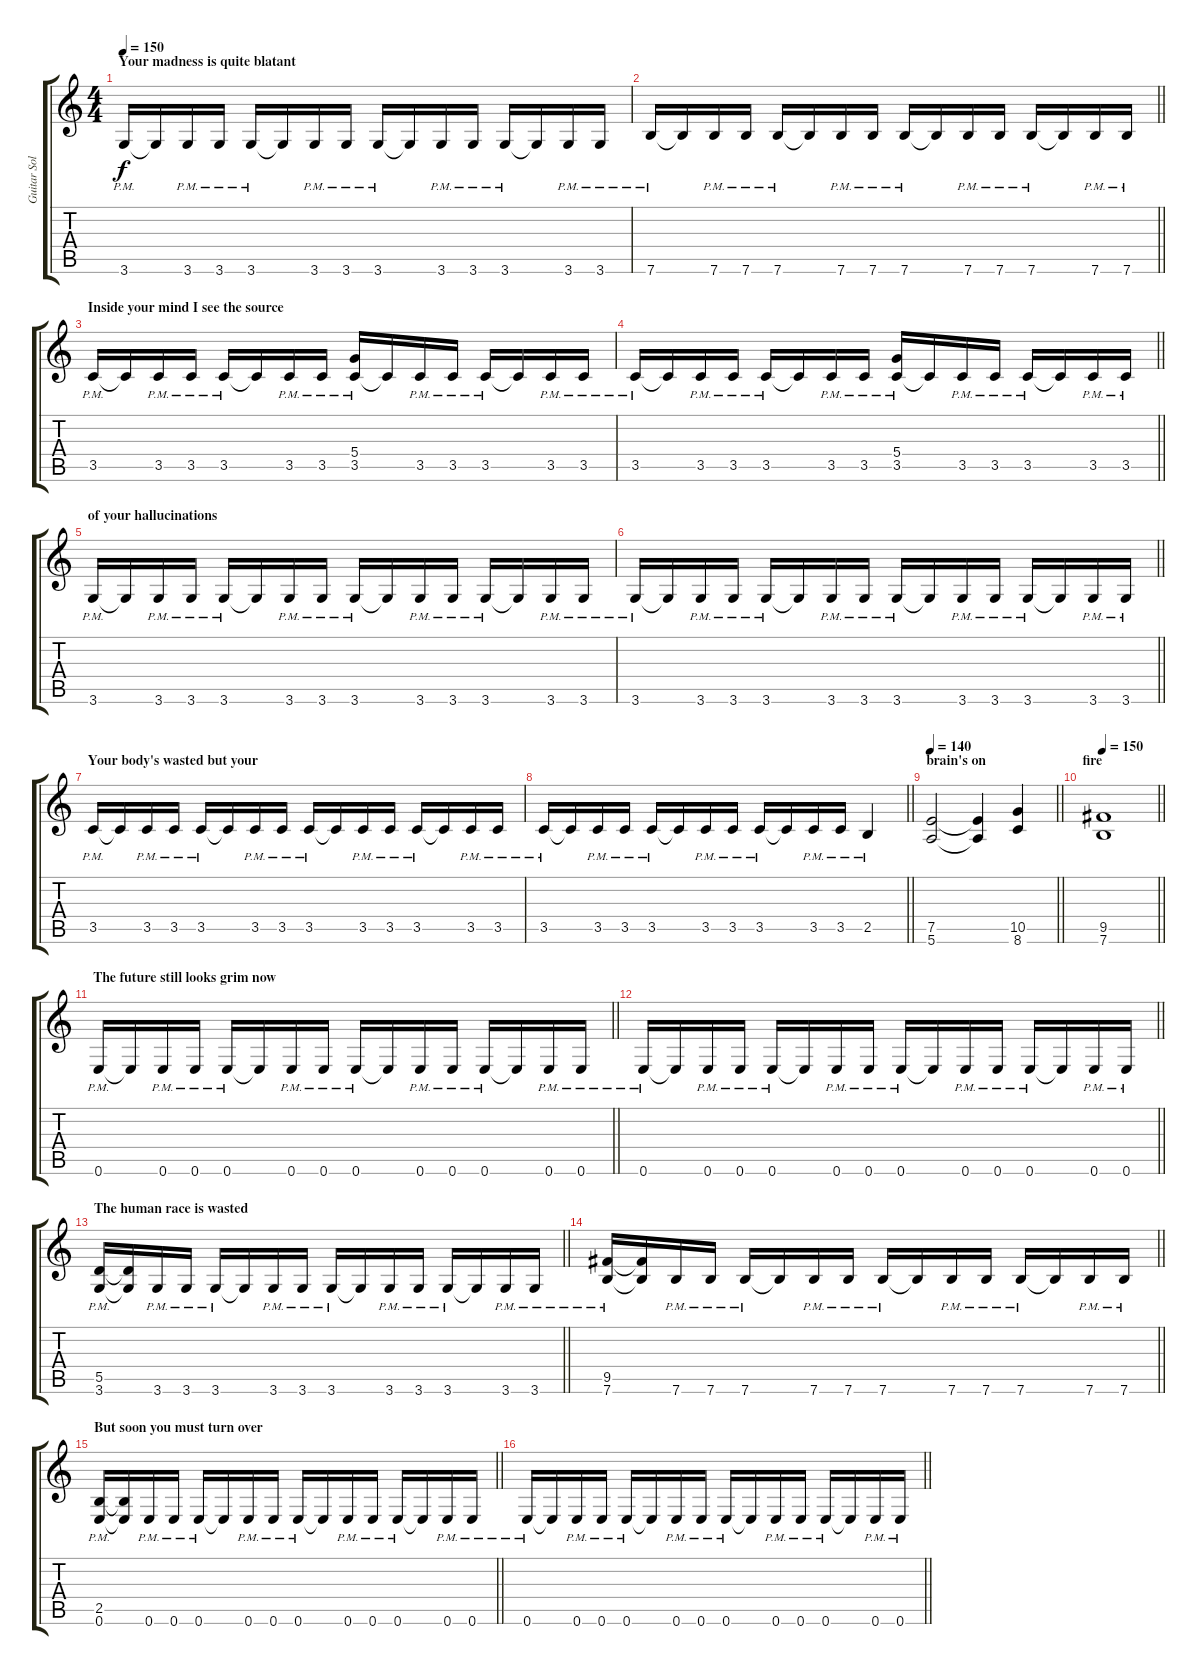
\track ("Guitar Solo" "Guitar Sol") {instrument distortionguitar}
\staff {score tabs}
\tuning (E4 B3 G3 D3 A2 E2) {hide}
\ts (4 4)
\section ("" "Your madness is quite blatant")
\tempo 150
\clef g2
\ks c
3.6{pm}.16{dy f} 3.6{t}.16 3.6{pm}.16 3.6{pm}.16 3.6{pm}.16 3.6{t}.16 3.6{pm}.16 3.6{pm}.16 3.6{pm}.16 3.6{t}.16 3.6{pm}.16 3.6{pm}.16 3.6{pm}.16 3.6{t}.16 3.6{pm}.16 3.6{pm}.16 |
\barLineRight lightlight
7.6{pm}.16 7.6{t}.16 7.6{pm}.16 7.6{pm}.16 7.6{pm}.16 7.6{t}.16 7.6{pm}.16 7.6{pm}.16 7.6{pm}.16 7.6{t}.16 7.6{pm}.16 7.6{pm}.16 7.6{pm}.16 7.6{t}.16 7.6{pm}.16 7.6{pm}.16 |
\section ("" "Inside your mind I see the source ")
3.5{pm}.16 3.5{t}.16 3.5{pm}.16 3.5{pm}.16 3.5{pm}.16 3.5{t}.16 3.5{pm}.16 3.5{pm}.16 (5.4 3.5{pm}).16 3.5{t}.16 3.5{pm}.16 3.5{pm}.16 3.5{pm}.16 3.5{t}.16 3.5{pm}.16 3.5{pm}.16 |
\barLineRight lightlight
3.5{pm}.16 3.5{t}.16 3.5{pm}.16 3.5{pm}.16 3.5{pm}.16 3.5{t}.16 3.5{pm}.16 3.5{pm}.16 (5.4 3.5{pm}).16 3.5{t}.16 3.5{pm}.16 3.5{pm}.16 3.5{pm}.16 3.5{t}.16 3.5{pm}.16 3.5{pm}.16 |
\section ("" "of your hallucinations")
3.6{pm}.16 3.6{t}.16 3.6{pm}.16 3.6{pm}.16 3.6{pm}.16 3.6{t}.16 3.6{pm}.16 3.6{pm}.16 3.6{pm}.16 3.6{t}.16 3.6{pm}.16 3.6{pm}.16 3.6{pm}.16 3.6{t}.16 3.6{pm}.16 3.6{pm}.16 |
\barLineRight lightlight
3.6{pm}.16 3.6{t}.16 3.6{pm}.16 3.6{pm}.16 3.6{pm}.16 3.6{t}.16 3.6{pm}.16 3.6{pm}.16 3.6{pm}.16 3.6{t}.16 3.6{pm}.16 3.6{pm}.16 3.6{pm}.16 3.6{t}.16 3.6{pm}.16 3.6{pm}.16 |
\section ("" "Your body's wasted but your ")
3.5{pm}.16 3.5{t}.16 3.5{pm}.16 3.5{pm}.16 3.5{pm}.16 3.5{t}.16 3.5{pm}.16 3.5{pm}.16 3.5{pm}.16 3.5{t}.16 3.5{pm}.16 3.5{pm}.16 3.5{pm}.16 3.5{t}.16 3.5{pm}.16 3.5{pm}.16 |
\barLineRight lightlight
3.5{pm}.16 3.5{t}.16 3.5{pm}.16 3.5{pm}.16 3.5{pm}.16 3.5{t}.16 3.5{pm}.16 3.5{pm}.16 3.5{pm}.16 3.5{t}.16 3.5{pm}.16 3.5{pm}.16 2.5{pm}.4 |
\section ("" "brain's on")
\tempo 140
\barLineRight lightlight
(7.5 5.6).2 (7.5{t} 5.6{t}).4 (10.5 8.6).4 |
\section ("" "fire")
\tempo 150
\barLineRight lightlight
(9.5 7.6).1 |
\section ("" "The future still looks grim now")
\barLineRight lightlight
0.6{pm}.16 0.6{t}.16 0.6{pm}.16 0.6{pm}.16 0.6{pm}.16 0.6{t}.16 0.6{pm}.16 0.6{pm}.16 0.6{pm}.16 0.6{t}.16 0.6{pm}.16 0.6{pm}.16 0.6{pm}.16 0.6{t}.16 0.6{pm}.16 0.6{pm}.16 |
\section ("" "")
\barLineRight lightlight
0.6{pm}.16 0.6{t}.16 0.6{pm}.16 0.6{pm}.16 0.6{pm}.16 0.6{t}.16 0.6{pm}.16 0.6{pm}.16 0.6{pm}.16 0.6{t}.16 0.6{pm}.16 0.6{pm}.16 0.6{pm}.16 0.6{t}.16 0.6{pm}.16 0.6{pm}.16 |
\section ("" "The human race is wasted")
\barLineRight lightlight
(5.5 3.6{pm}).16 (5.5{t} 3.6{t}).16 3.6{pm}.16 3.6{pm}.16 3.6{pm}.16 3.6{t}.16 3.6{pm}.16 3.6{pm}.16 3.6{pm}.16 3.6{t}.16 3.6{pm}.16 3.6{pm}.16 3.6{pm}.16 3.6{t}.16 3.6{pm}.16 3.6{pm}.16 |
\section ("" "")
\barLineRight lightlight
(9.5 7.6{pm}).16 (9.5{t} 7.6{t}).16 7.6{pm}.16 7.6{pm}.16 7.6{pm}.16 7.6{t}.16 7.6{pm}.16 7.6{pm}.16 7.6{pm}.16 7.6{t}.16 7.6{pm}.16 7.6{pm}.16 7.6{pm}.16 7.6{t}.16 7.6{pm}.16 7.6{pm}.16 |
\section ("" "But soon you must turn over")
\barLineRight lightlight
(2.5 0.6{pm}).16 (2.5{t} 0.6{t}).16 0.6{pm}.16 0.6{pm}.16 0.6{pm}.16 0.6{t}.16 0.6{pm}.16 0.6{pm}.16 0.6{pm}.16 0.6{t}.16 0.6{pm}.16 0.6{pm}.16 0.6{pm}.16 0.6{t}.16 0.6{pm}.16 0.6{pm}.16 |
\barLineRight lightlight
0.6{pm}.16 0.6{t}.16 0.6{pm}.16 0.6{pm}.16 0.6{pm}.16 0.6{t}.16 0.6{pm}.16 0.6{pm}.16 0.6{pm}.16 0.6{t}.16 0.6{pm}.16 0.6{pm}.16 0.6{pm}.16 0.6{t}.16 0.6{pm}.16 0.6{pm}.16
